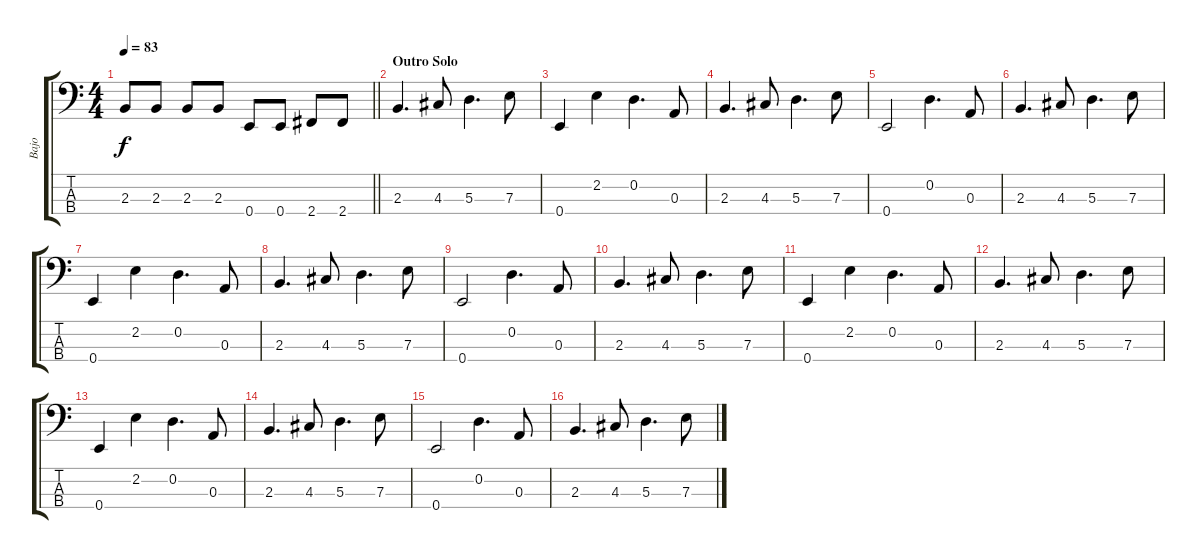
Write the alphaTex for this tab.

\track ("Bajo" "Bajo") {instrument electricbassfinger}
\staff {score tabs}
\tuning (G2 D2 A1 E1) {hide}
\ts (4 4)
\tempo 83
\clef f4
\barLineRight lightlight
\ks c
2.3.8{dy f} 2.3.8 2.3.8 2.3.8 0.4.8 0.4.8 2.4.8 2.4.8 |
\section ("" "Outro Solo")
2.3.4{d} 4.3.8 5.3.4{d} 7.3.8 |
0.4.4 2.2.4 0.2.4{d} 0.3.8 |
2.3.4{d} 4.3.8 5.3.4{d} 7.3.8 |
0.4.2 0.2.4{d} 0.3.8 |
2.3.4{d} 4.3.8 5.3.4{d} 7.3.8 |
0.4.4 2.2.4 0.2.4{d} 0.3.8 |
2.3.4{d} 4.3.8 5.3.4{d} 7.3.8 |
0.4.2 0.2.4{d} 0.3.8 |
2.3.4{d} 4.3.8 5.3.4{d} 7.3.8 |
0.4.4 2.2.4 0.2.4{d} 0.3.8 |
2.3.4{d} 4.3.8 5.3.4{d} 7.3.8 |
0.4.4 2.2.4 0.2.4{d} 0.3.8 |
2.3.4{d} 4.3.8 5.3.4{d} 7.3.8 |
0.4.2 0.2.4{d} 0.3.8 |
2.3.4{d} 4.3.8 5.3.4{d} 7.3.8
